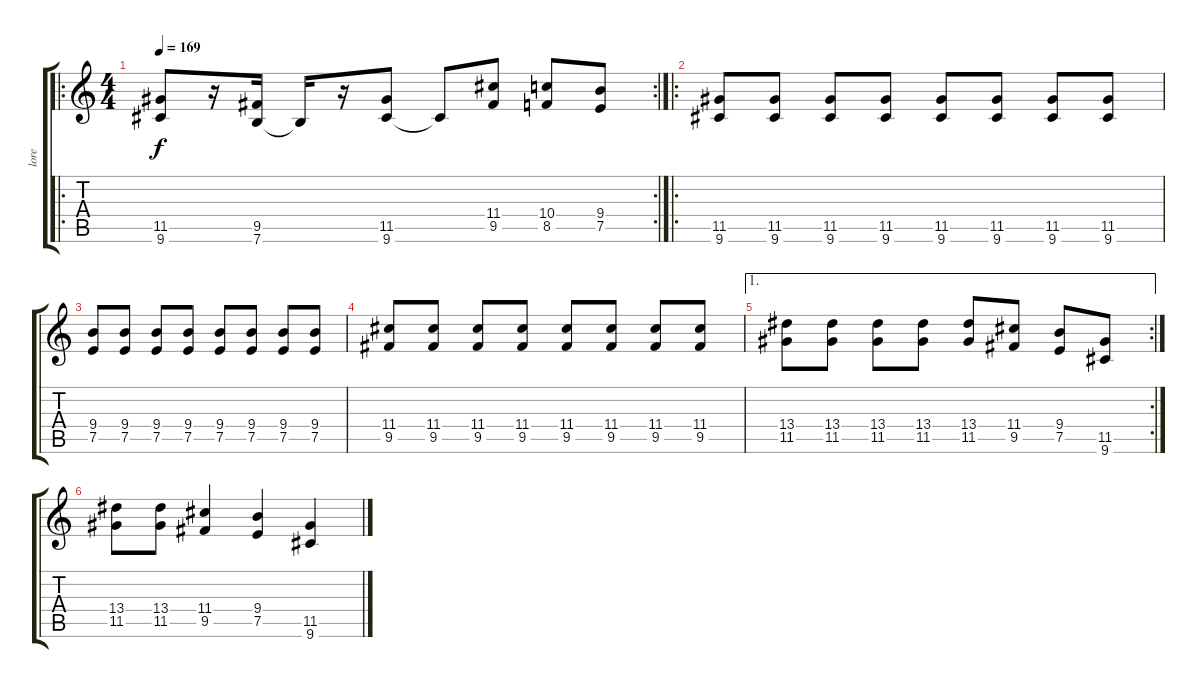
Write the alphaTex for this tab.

\track ("lore" "lore") {instrument distortionguitar}
\staff {score tabs}
\tuning (E4 B3 G3 D3 A2 E2) {hide}
\ro
\rc 2
\ts (4 4)
\tempo 169
\clef g2
\ks c
(11.5 9.6).8{dy f} r.16 (9.5 7.6).16 7.6{t}.16 r.16 (11.5 9.6).8 9.6{t}.8 (11.4 9.5).8 (10.4 8.5).8 (9.4 7.5).8 |
\ro
(11.5 9.6).8 (11.5 9.6).8 (11.5 9.6).8 (11.5 9.6).8 (11.5 9.6).8 (11.5 9.6).8 (11.5 9.6).8 (11.5 9.6).8 |
(9.4 7.5).8 (9.4 7.5).8 (9.4 7.5).8 (9.4 7.5).8 (9.4 7.5).8 (9.4 7.5).8 (9.4 7.5).8 (9.4 7.5).8 |
(11.4 9.5).8 (11.4 9.5).8 (11.4 9.5).8 (11.4 9.5).8 (11.4 9.5).8 (11.4 9.5).8 (11.4 9.5).8 (11.4 9.5).8 |
\ae 1
\rc 2
(13.4 11.5).8 (13.4 11.5).8 (13.4 11.5).8 (13.4 11.5).8 (13.4 11.5).8 (11.4 9.5).8 (9.4 7.5).8 (11.5 9.6).8 |
(13.4 11.5).8 (13.4 11.5).8 (11.4 9.5).4 (9.4 7.5).4 (11.5 9.6).4
